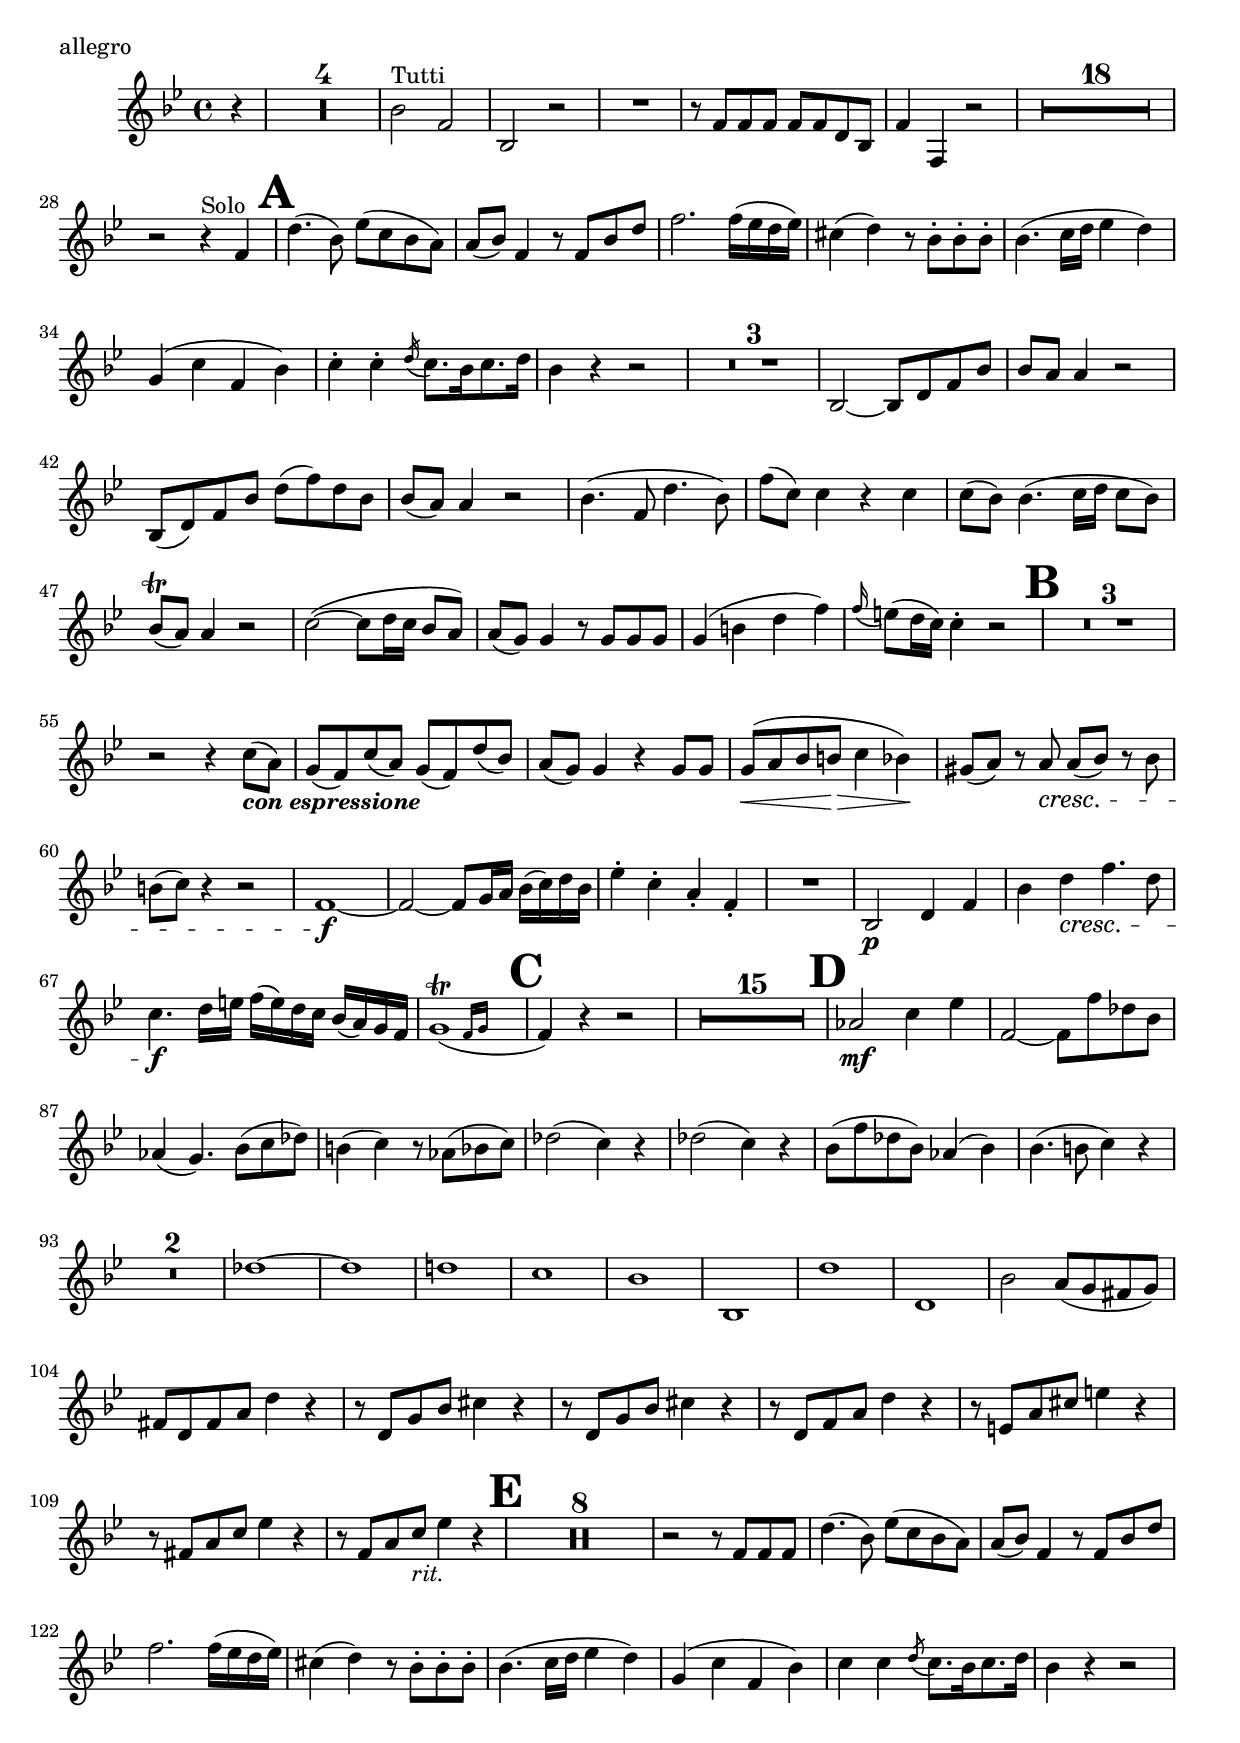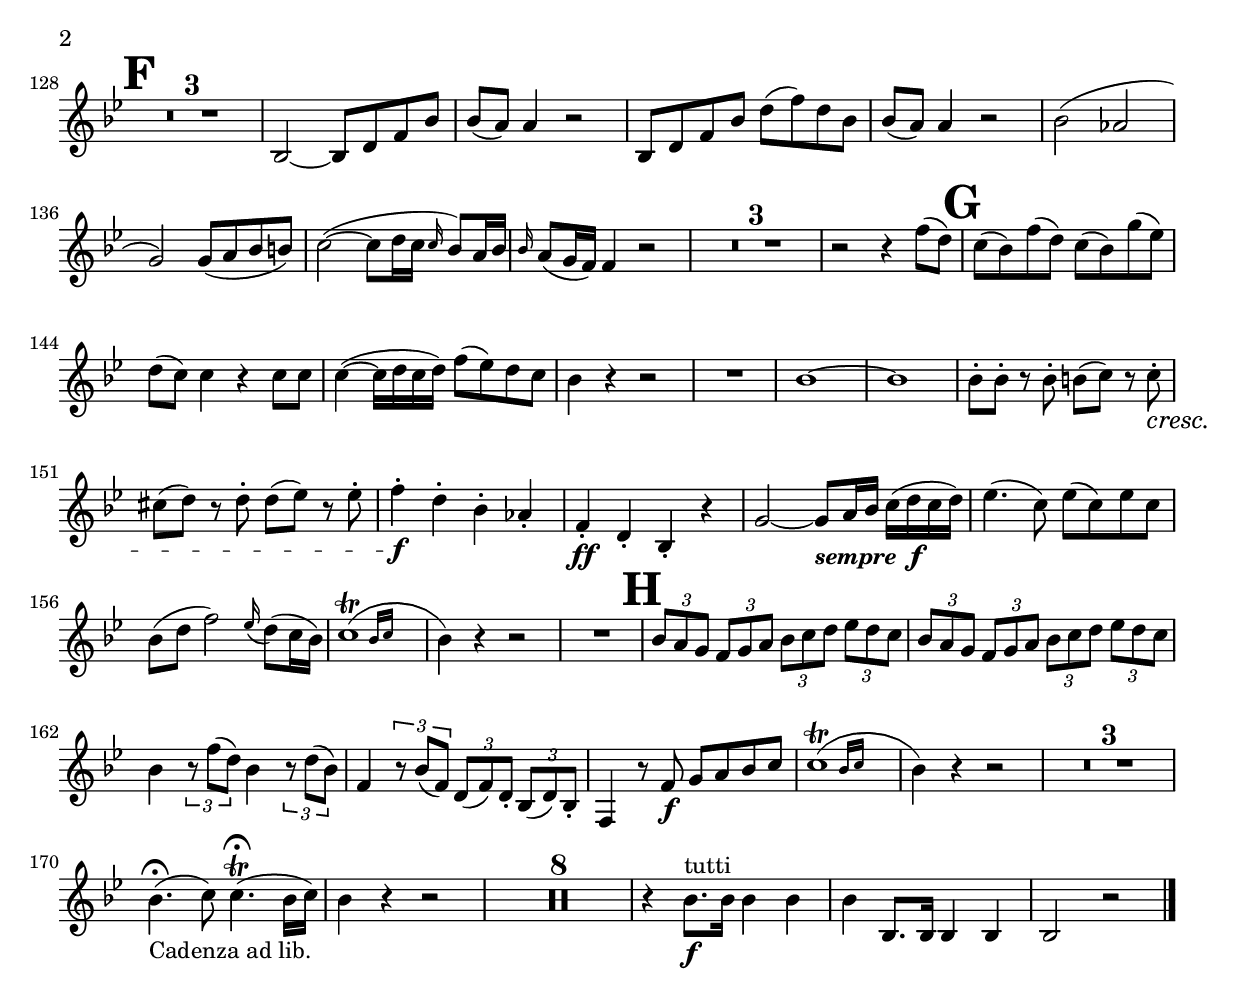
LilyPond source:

#(ly:set-option 'old-relative)
\version "1.9.0"
% #(ly:set-point-and-click 'line-column)

longgrace = \property Voice.Stem \override #'stroke-style = #'()
endlonggrace = \property Voice.Stem \revert #'stroke-style
ritenuto = \markup { \italic  "rit." }

\version "1.9.0"
  
cresc = \notes {
    #(ly:export (make-event-chord (list (make-span-event 'CrescendoEvent START)))) 
    \property Voice.crescendoText = \markup { \italic \bold "cresc." }
    \property Voice.crescendoSpanner = #'dashed-line
}

%%
%% TODO: a better mechanism for tweaking Grace settings.
%%

startGraceMusic = \sequential { 
    \startGraceMusic 
    \property Voice.Beam \override #'space-function
       = #(lambda (beam mult) (* 0.8 0.8))
    \property Voice.Beam \override #'thickness = #(* 0.384 (/ 0.6 0.48))
}

stopGraceMusic= \sequential {
    \property Voice.Beam \revert #'thickness
    \property Voice.Beam \revert #'space-function
    \stopGraceMusic
}

\paper{
    \translator {
        \ScoreContext
        skipBars = ##t
        midiInstrument = #"french horn"
        %% try to mimic Breitkopf
        RehearsalMark \override #'padding = #1
        MultiMeasureRest \override #'padding = #0.5
        restNumberThreshold = #1

	RehearsalMark \override #'font-series = #'bold
	RehearsalMark \override #'font-relative-size = #3

        Beam \override #'thickness = #0.6
        Beam \override #'space-function = #(lambda (beam mult) 0.8)
        Slur \override #'beautiful = #0.3
    }
    \translator {
        \StaffContext
        minimumVerticalExtent = #'(-4.5 . 4.5)
    }
    % #(define fonts my-sheet)

    indent = 10. \mm
    linewidth = 189. \mm

}



allegro =
	\notes
	\relative c'
{
	\time 4/4
	\key c \major
	\partial 4
	r4 
	|
	R1*4
	c'2^"Tutti" g
	c, r
	R1*1
	r8 g' g g  g g e c
	g'4 g, r2
	R1*18
	r2 r4^"Solo" g'4 |
	\mark "A"
	e'4. ( c8-)  f-[ (d c  b-) ]
	 b-[( c-)] g4 r8  g-[ c e]
	g2.   g16-[( f e  f-)]
	dis4 ( e4-) r8  c8-[-. c-. c-.]
	c4.(  d16-[ e]  f4  e-)
	a,( d g, c-)
	d-. d-. \grace e16( d8.[) c16 d8. e16]
	c4 r r2
	R1*3
	c,2 ~  c8-[ e g c]
	 c-[  b ] b4 r2
	 c,8-[ ( e-) g c]  e-[( g-) e c]
	 c-[( b-)] b4 r2
	c4.( g8 e'4. c8-)
	 g'-[( d-) ] d4 r4 d
	 d8-[ ( c-)] c4.(  d16-[ e]  d8-[  c-)]
	 c8-[(-\trill  b-)] b4 r2 |
	d2( ~   d8-[ e16 d]  c8-[  b-)] |
	 b-[( a-)] a4 r8  a-[ a a]
	a4( cis e  g-)
	\grace { \longgrace g16( \endlonggrace }
	 fis8[)( e16  d-)] d4-. r2 | 
	\mark "B"
	R1*3
	r2 r4  d8-[-(_\markup { \italic \bold "con espressione" } b-) ]
	 a-[(  g-) d'(  b-)]  a-[(  g-) e'(  c-) ]
	 b8-[(  a-)] a4 r4  a8-[ a]
	 a-[( \< b c cis-\!-\> ]  d4  c-\!-)
	 ais8-[( b-)] r8 \cresc b  b-[( c-)] r c
	 cis-[ ( d-)] r4 r2
	\endcresc g,1-\f ~ g2 ~  g8-[ a16 b]  c-[( d-) e c]
	%% 64
	f4-. d-. b-. g-.
	R1

	c,2-\p e4 g c \cresc e g4. e8 |
	\endcresc d4.-\f  e16-[ fis]  g-[ ( fis-) e d]  c-[( b-) a g]

	< a1(-\trill
	  { s2 \grace{  g16-[ a] } } >
	\mark "C"
	 g4-) r r2
	R1*15
	\mark "D"
	bes2-\mf d4 f
	g,2~  g8-[ g' es c]|
	bes4(  a4.-)  c8-[( d  es-)]
	cis4( d-) r8  bes-[ (c  d-)]
	es2 ( d4-) r
	es2 ( d4-) r
	 c8-[( g' es  c-)] bes4( c-)
	c4.( cis8  d4-) r
	R1*2
	es1~es1|
	e!
	d
	c
	c,
	e'
	e,
	c'2  b8-[( a gis  a-)]
	 gis8-[ e gis b ] e4 r |
	r8  e,-[ a c] dis4 r
	r8  e,-[ a c] dis4 r
	r8  e,-[ g b] e4 r
	r8  fis,-[ b dis] fis4 r
	r8  gis,-[ b d] f4 r
	r8  g,-[ b d_\ritenuto ] f4 r
	\mark  "E"
	R1*8
	r2 r8  g,-[ g g]
	e'4.( c8-)  f-[( d c  b-)]
	 b-[( c-)] g4 r8  g-[ c e] |
	g2.   g16-[( f e  f-)]
	dis4( e-) r8  c-[-. c-. c-.]
	c4.(  d16-[ e] f4  e-)
	a, ( d g,  c-)
	d d 
	    \grace { e8( }
	   d8.[) c16 d8. e16] 
	c4 r r2
	\mark "F"
	R1*3
	c,2~ c8-[ e g c]
	 c8-[( b-)] b4 r2
	 c,8-[ e g c ]  e-[ ( g-) e c]
	 c-[( b-)] b4 r2
	c2 (bes  a-)  a8-[(b c  cis-)]
	d2( ~  d8-[ e16 d] \grace { \longgrace d16( \endlonggrace } c8[) b16  c-)]
	\grace { \longgrace c16 \endlonggrace } b8-[( a16  g-)] g4 r2 |
	R1*3
	r2 r4  g'8-[( e-)]
	\mark "G"
	 d-[( c-) g'( e-)]  d-[( c-) a'( f-)]
	 e-[( d-)] d4 r  d8-[ d]
	d4(~  d16-[ e d  e-)]  g8-[( f-) e d] |
	c4 r r2
	R1
	c1 ~
	c |
	 c8-[-. c-.] r c-.  cis-[( d-)] r\cresc d-. |
	 dis-[( e-)] r e-.  e-[( f-)] r f-. |
	g4-.-\f\endcresc  e-. c-. bes-. |
	g-.-\ff e-. c-. r |
	a'2 ~  a8-[_""_\markup { \bold \italic "sempre " \dynamic "f" }  b16 c]  d-[( e d  e-)]

	
	f4. ( d8-)  f8-[ ( d-) f d]
	 c-[ (e]  g2-) \grace  { \longgrace f16(  \endlonggrace }  e8[)( d16  c-)]

	< d1-\trill (
	  { s2 \grace {  c16-[ d] } } >
	
	 c4-) r r2
	R1 |
	\mark "H"
	\times 2/3 {  c8-[ b a ] } \times 2/3 {  g-[ a b] }
	  \times 2/3 {  c-[ d e] } \times 2/3 {  f-[ e d] } |
	\times 2/3 {  c-[ b a ] } \times 2/3 {  g-[ a b] }
	  \times 2/3 {  c-[ d e] } \times 2/3 {  f-[ e d] }|
	c4 \times 2/3 {  r8  g'-[( e-)]} c4 \times 2/3 {  r8  e-[ ( c-)]} |
	g4 \times 2/3 {  r8  c8-[( g-)] } \times 2/3 {  e-[ ( g-) e-. ] } \times 2/3 {  c-[ ( e-) c-.] }|
	g4 r8 g'-\f  a-[ b c d]|

	< d1(-\trill
	  { s2 \grace {  c16-[ d] } }  >
	 c4-) r r2
	R1*3

	c4.^\fermata_"Cadenza ad lib." ( d8-) d4.-\trill^\fermata (  c16-[  d-)] 
	c4 r r2
	R1*8
	r4  c8.-[^"tutti"-\f c16] c4 c
	c  c,8.-[ c16] c4 c|
	c2 r2 \bar "|."
	
}


\score
{
	\notes { \transpose c' bes \allegro }
	\paper{ }
	\header { piece = "allegro" opus = "" }	
	\midi{ \tempo 4=90 }
}

